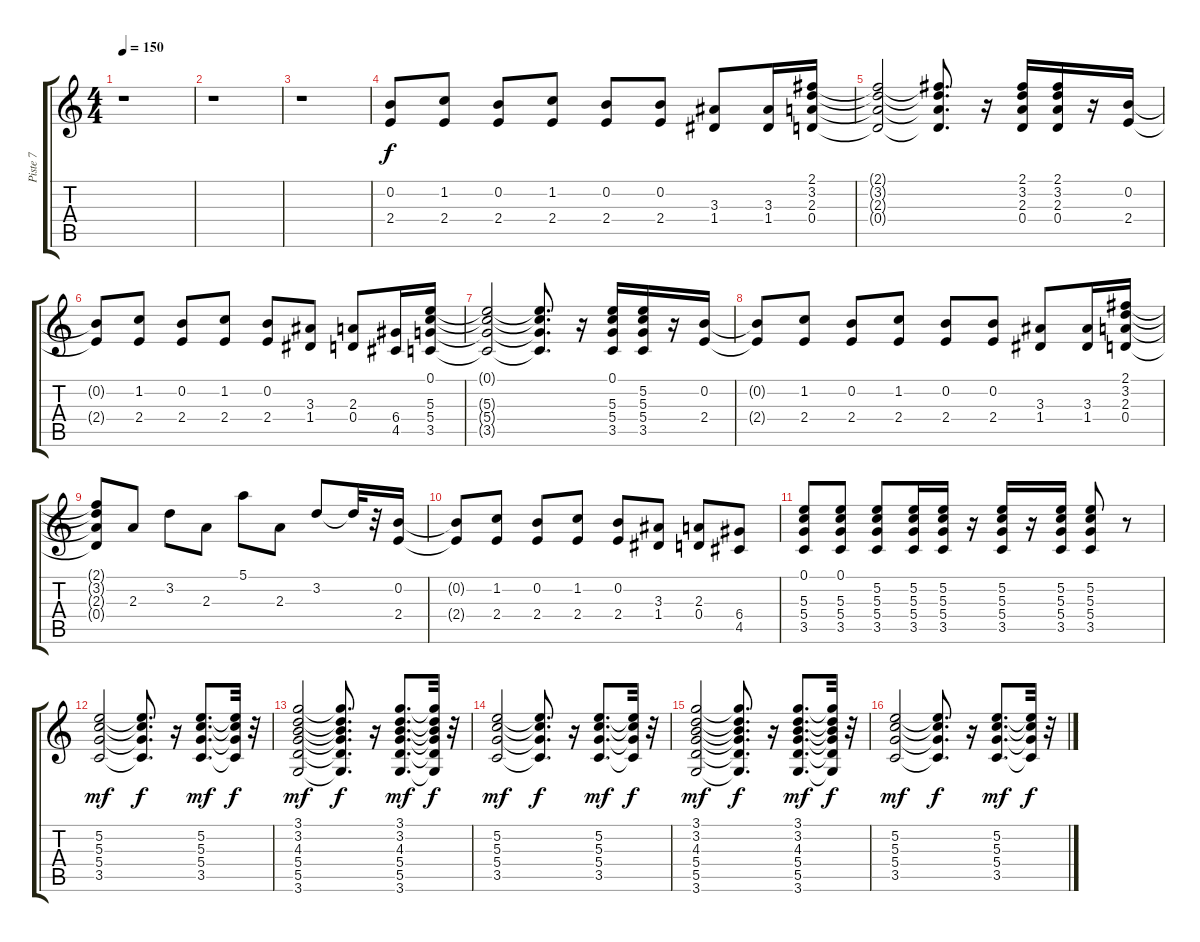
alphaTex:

\track ("Piste 7" "Piste 7") {instrument overdrivenguitar}
\staff {score tabs}
\tuning (E4 B3 G3 D3 A2 E2) {hide}
\ts (4 4)
\tempo 150
\clef g2
\ks c
r.1{dy f} |
r.1 |
r.1 |
(0.2 2.4).8 (1.2 2.4).8 (0.2 2.4).8 (1.2 2.4).8 (0.2 2.4).8 (0.2 2.4).8 (3.3 1.4).8 (3.3 1.4).16 (2.1 3.2 2.3 0.4).16 |
(2.1{t} 3.2{t} 2.3{t} 0.4{t}).2 (2.1{t} 3.2{t} 2.3{t} 0.4{t}).8{d} r.16 (2.1 3.2 2.3 0.4).16 (2.1 3.2 2.3 0.4).16 r.16 (0.2 2.4).16 |
(0.2{t} 2.4{t}).8 (1.2 2.4).8 (0.2 2.4).8 (1.2 2.4).8 (0.2 2.4).8 (3.3 1.4).8 (2.3 0.4).8 (6.4 4.5).16 (0.1 5.3 5.4 3.5).16 |
(0.1{t} 5.3{t} 5.4{t} 3.5{t}).2 (0.1{t} 5.3{t} 5.4{t} 3.5{t}).8{d} r.16 (0.1 5.3 5.4 3.5).16 (5.2 5.3 5.4 3.5).16 r.16 (0.2 2.4).16 |
(0.2{t} 2.4{t}).8 (1.2 2.4).8 (0.2 2.4).8 (1.2 2.4).8 (0.2 2.4).8 (0.2 2.4).8 (3.3 1.4).8 (3.3 1.4).16 (2.1 3.2 2.3 0.4).16 |
(2.1{t} 3.2{t} 2.3{t} 0.4{t}).8 2.3.8 3.2.8 2.3.8 5.1.8 2.3.8 3.2.8 3.2{t}.32 r.32 (0.2 2.4).16 |
(0.2{t} 2.4{t}).8 (1.2 2.4).8 (0.2 2.4).8 (1.2 2.4).8 (0.2 2.4).8 (3.3 1.4).8 (2.3 0.4).8 (6.4 4.5).8 |
(0.1 5.3 5.4 3.5).8 (0.1 5.3 5.4 3.5).8 (5.2 5.3 5.4 3.5).8 (5.2 5.3 5.4 3.5).16 (5.2 5.3 5.4 3.5).16 r.16 (5.2 5.3 5.4 3.5).16 r.16 (5.2 5.3 5.4 3.5).16 (5.2 5.3 5.4 3.5).8 r.8 |
(5.2 5.3 5.4 3.5).2{dy mf} (5.2{t} 5.3{t} 5.4{t} 3.5{t}).8{d dy f} r.16 (5.2 5.3 5.4 3.5).8{d dy mf} (5.2{t} 5.3{t} 5.4{t} 3.5{t}).32{dy f} r.32 |
(3.1 3.2 4.3 5.4 5.5 3.6).2{dy mf} (3.1{t} 3.2{t} 4.3{t} 5.4{t} 5.5{t} 3.6{t}).8{d dy f} r.16 (3.1 3.2 4.3 5.4 5.5 3.6).8{d dy mf} (3.1{t} 3.2{t} 4.3{t} 5.4{t} 5.5{t} 3.6{t}).32{dy f} r.32 |
(5.2 5.3 5.4 3.5).2{dy mf} (5.2{t} 5.3{t} 5.4{t} 3.5{t}).8{d dy f} r.16 (5.2 5.3 5.4 3.5).8{d dy mf} (5.2{t} 5.3{t} 5.4{t} 3.5{t}).32{dy f} r.32 |
(3.1 3.2 4.3 5.4 5.5 3.6).2{dy mf} (3.1{t} 3.2{t} 4.3{t} 5.4{t} 5.5{t} 3.6{t}).8{d dy f} r.16 (3.1 3.2 4.3 5.4 5.5 3.6).8{d dy mf} (3.1{t} 3.2{t} 4.3{t} 5.4{t} 5.5{t} 3.6{t}).32{dy f} r.32 |
(5.2 5.3 5.4 3.5).2{dy mf} (5.2{t} 5.3{t} 5.4{t} 3.5{t}).8{d dy f} r.16 (5.2 5.3 5.4 3.5).8{d dy mf} (5.2{t} 5.3{t} 5.4{t} 3.5{t}).32{dy f} r.32
